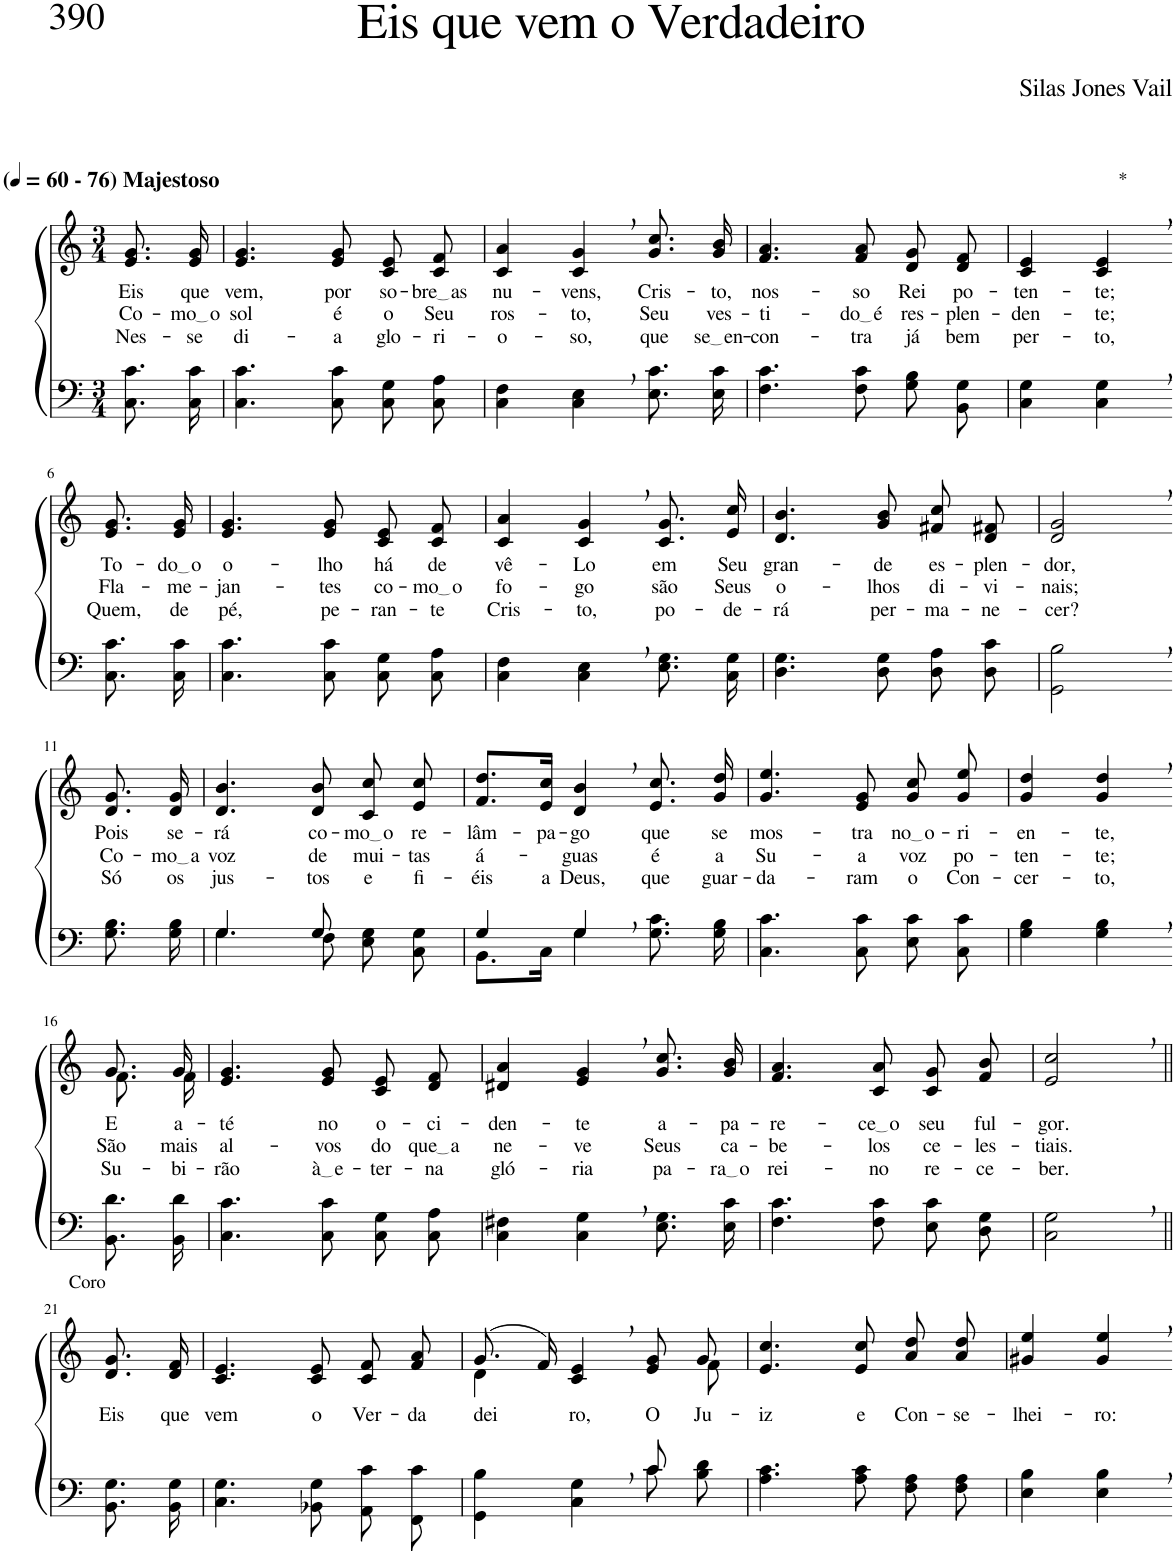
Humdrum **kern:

**kern	**kern	**text	**text	**text
*part2	*part1	*part1	*part1	*part1
*staff2	*staff1	*staff1	*staff1	*staff1
*I"Parte III e IV	*I"Parte I e II	*	*	*
*clefF4	*clefG2	*	*	*
*k[]	*k[]	*	*	*
*M3/4	*M3/4	*	*	*
*MM60	*MM60	*	*	*
=1	=1	=1	=1	=1
!	!LO:TX:a:B:t=(	!	!	!
!	!LO:TX:a:B:t=- 76) Majestoso	!	!	!
!	!	!LO:LY:b	!LO:LY:b	!LO:LY:b
8.C\ 8.c\	8.e/ 8.g/	Eis	Co-	Nes-
!	!	!LO:LY:b	!LO:LY:b	!LO:LY:b
16C\ 16c\	16e/ 16g/	que	mo o	se
=2	=2	=2	=2	=2
!	!	!LO:LY:b	!LO:LY:b	!LO:LY:b
4.C\ 4.c\	4.e/ 4.g/	vem,	sol	-di-
!	!	!LO:LY:b	!LO:LY:b	!LO:LY:b
8C\ 8c\	8e/ 8g/	por	é	-a
!	!	!LO:LY:b	!LO:LY:b	!LO:LY:b
8C\ 8G\	8c/ 8e/	so-	o	glo-
!	!	!LO:LY:b	!LO:LY:b	!LO:LY:b
8C\ 8A\	8c/ 8f/	bre as	Seu	-ri-
=3	=3	=3	=3	=3
!	!	!LO:LY:b	!LO:LY:b	!LO:LY:b
4C\ 4F\	4c/ 4a/	nu-	ros-	-o-
!	!	!LO:LY:b	!LO:LY:b	!LO:LY:b
4C\, 4E\,	4c/, 4g/,	-vens,	-to,	-so,
!	!	!LO:LY:b	!LO:LY:b	!LO:LY:b
8.E\ 8.c\	8.g/ 8.cc/	Cris-	Seu	que
!	!	!LO:LY:b	!LO:LY:b	!LO:LY:b
16E\ 16c\	16g/ 16b/	-to,	ves-	se en
=4	=4	=4	=4	=4
!	!	!LO:LY:b	!LO:LY:b	!LO:LY:b
4.F\ 4.c\	4.f/ 4.a/	nos-	-ti-	-con-
!	!	!LO:LY:b	!LO:LY:b	!LO:LY:b
8F\ 8c\	8f/ 8a/	-so	do é	-tra
!	!	!LO:LY:b	!LO:LY:b	!LO:LY:b
8G\ 8B\	8d/ 8g/	Rei	res-	já
!	!	!LO:LY:b	!LO:LY:b	!LO:LY:b
8BB\ 8G\	8d/ 8f/	po-	-plen-	bem
=5	=5	=5	=5	=5
!	!	!LO:LY:b	!LO:LY:b	!LO:LY:b
4C\ 4G\	4c/ 4e/	-ten-	-den-	per-
!	!LO:TX:a:t=*	!	!	!
!	!	!LO:LY:b	!LO:LY:b	!LO:LY:b
4C\, 4G\,	4c/, 4e/,	-te;	-te;	-to,
!!LO:LB:g=z
=6-	=6-	=6-	=6-	=6-
!	!	!LO:LY:b	!LO:LY:b	!LO:LY:b
8.C\ 8.c\	8.e/ 8.g/	To-	Fla-	Quem,
!	!	!LO:LY:b	!LO:LY:b	!LO:LY:b
16C\ 16c\	16e/ 16g/	do o	-me-	de
=7	=7	=7	=7	=7
!	!	!LO:LY:b	!LO:LY:b	!LO:LY:b
4.C\ 4.c\	4.e/ 4.g/	o-	-jan-	pé,
!	!	!LO:LY:b	!LO:LY:b	!LO:LY:b
8C\ 8c\	8e/ 8g/	-lho	-tes	pe-
!	!	!LO:LY:b	!LO:LY:b	!LO:LY:b
8C\ 8G\	8c/ 8e/	há	co-	-ran-
!	!	!LO:LY:b	!LO:LY:b	!LO:LY:b
8C\ 8A\	8c/ 8f/	de	mo o	-te
=8	=8	=8	=8	=8
!	!	!LO:LY:b	!LO:LY:b	!LO:LY:b
4C\ 4F\	4c/ 4a/	vê-	fo-	Cris-
!	!	!LO:LY:b	!LO:LY:b	!LO:LY:b
4C\, 4E\,	4c/, 4g/,	-Lo	-go	-to,
!	!	!LO:LY:b	!LO:LY:b	!LO:LY:b
8.E\ 8.G\	8.c/ 8.g/	em	são	po-
!	!	!LO:LY:b	!LO:LY:b	!LO:LY:b
16C\ 16G\	16e/ 16cc/	Seu	Seus	-de-
=9	=9	=9	=9	=9
!	!	!LO:LY:b	!LO:LY:b	!LO:LY:b
4.D\ 4.G\	4.d/ 4.b/	gran-	o-	-rá
!	!	!LO:LY:b	!LO:LY:b	!LO:LY:b
8D\ 8G\	8g/ 8b/	-de	-lhos	per-
!	!	!LO:LY:b	!LO:LY:b	!LO:LY:b
8D\ 8A\	8f#X/ 8cc/	es-	di-	-ma-
!	!	!LO:LY:b	!LO:LY:b	!LO:LY:b
8D\ 8c\	8d/ 8f#X/	-plen-	-vi-	-ne-
=10	=10	=10	=10	=10
!	!	!LO:LY:b	!LO:LY:b	!LO:LY:b
2GG\, 2B\,	2d/, 2g/,	-dor,	-nais;	-cer?
!!LO:LB:g=z
=11-	=11-	=11-	=11-	=11-
!	!	!LO:LY:b	!LO:LY:b	!LO:LY:b
8.G\ 8.B\	8.d/ 8.g/	Pois	Co-	Só
!	!	!LO:LY:b	!LO:LY:b	!LO:LY:b
16G\ 16B\	16d/ 16g/	se-	mo a	os
=12	=12	=12	=12	=12
*^	*	*	*	*
!	!	!	!LO:LY:b	!LO:LY:b	!LO:LY:b
4.G/	4.G\	4.d/ 4.b/	-rá	voz	jus-
!	!	!	!LO:LY:b	!LO:LY:b	!LO:LY:b
8G/	8F\	8d/ 8b/	co-	de	-tos
!	!	!	!LO:LY:b	!LO:LY:b	!LO:LY:b
4ryy	8E\ 8G\	8c/ 8cc/	mo o	mui-	e
!	!	!	!LO:LY:b	!LO:LY:b	!LO:LY:b
.	8C\ 8G\	8e/ 8cc/	re-	-tas	fi-
=13	=13	=13	=13	=13	=13
!	!	!	!LO:LY:b	!LO:LY:b	!LO:LY:b
4G/	8.BB\L	8.f/ 8.dd/L	-lâm-	á-	-éis
!	!	!	!LO:LY:b	!	!LO:LY:b
.	16C\Jk	16e/ 16cc/Jk	-pa-	.	a
!	!	!	!LO:LY:b	!LO:LY:b	!LO:LY:b
4G,/	4G\	4d/, 4b/,	-go	-guas	Deus,
!	!	!	!LO:LY:b	!LO:LY:b	!LO:LY:b
4ryy	8.G\ 8.c\	8.e/ 8.cc/	que	é	que
!	!	!	!LO:LY:b	!LO:LY:b	!LO:LY:b
.	16G\ 16B\	16g/ 16dd/	se	a	guar-
=14	=14	=14	=14	=14	=14
!	!	!	!LO:LY:b	!LO:LY:b	!LO:LY:b
*v	*v	*	*	*	*
4.C\ 4.c\	4.g/ 4.ee/	mos-	Su-	-da-
!	!	!LO:LY:b	!LO:LY:b	!LO:LY:b
8C\ 8c\	8e/ 8g/	-tra	-a	-ram
!	!	!LO:LY:b	!LO:LY:b	!LO:LY:b
8E\ 8c\	8g/ 8cc/	no o	voz	o
!	!	!LO:LY:b	!LO:LY:b	!LO:LY:b
8C\ 8c\	8g/ 8ee/	-ri-	po-	Con-
=15	=15	=15	=15	=15
!	!	!LO:LY:b	!LO:LY:b	!LO:LY:b
4G\ 4B\	4g/ 4dd/	-en-	-ten-	-cer-
!	!	!LO:LY:b	!LO:LY:b	!LO:LY:b
4G\, 4B\,	4g/, 4dd/,	-te,	-te;	-to,
!!LO:LB:g=z
=16-	=16-	=16-	=16-	=16-
*	*^	*	*	*
!	!	!	!LO:LY:b	!LO:LY:b	!LO:LY:b
8.BB\ 8.d\	8.g/	8.f\	E	São	Su-
!	!	!	!LO:LY:b	!LO:LY:b	!LO:LY:b
16BB\ 16d\	16g/	16f\	a-	mais	-bi-
=17	=17	=17	=17	=17	=17
!	!	!	!LO:LY:b	!LO:LY:b	!LO:LY:b
*	*v	*v	*	*	*
4.C\ 4.c\	4.e/ 4.g/	-té	al-	-rão
!	!	!LO:LY:b	!LO:LY:b	!LO:LY:b
8C\ 8c\	8e/ 8g/	no	-vos	à e
!	!	!LO:LY:b	!LO:LY:b	!LO:LY:b
8C\ 8G\	8c/ 8e/	o-	do	-ter-
!	!	!LO:LY:b	!LO:LY:b	!LO:LY:b
8C\ 8A\	8d/ 8f/	-ci-	que a	-na
=18	=18	=18	=18	=18
!	!	!LO:LY:b	!LO:LY:b	!LO:LY:b
4C\ 4F#X\	4d#X/ 4a/	-den-	ne-	gló-
!	!	!LO:LY:b	!LO:LY:b	!LO:LY:b
4C\, 4G\,	4e/, 4g/,	-te	-ve	-ria
!	!	!LO:LY:b	!LO:LY:b	!LO:LY:b
8.E\ 8.G\	8.g/ 8.cc/	a-	Seus	pa-
!	!	!LO:LY:b	!LO:LY:b	!LO:LY:b
16E\ 16c\	16g/ 16b/	-pa-	ca-	ra o
=19	=19	=19	=19	=19
!	!	!LO:LY:b	!LO:LY:b	!LO:LY:b
4.F\ 4.c\	4.f/ 4.a/	-re-	-be-	rei-
!	!	!LO:LY:b	!LO:LY:b	!LO:LY:b
8F\ 8c\	8c/ 8a/	ce o	-los	-no
!	!	!LO:LY:b	!LO:LY:b	!LO:LY:b
8E\ 8c\	8c/ 8g/	seu	ce-	re-
!	!	!LO:LY:b	!LO:LY:b	!LO:LY:b
8D\ 8G\	8f/ 8b/	ful-	-les-	-ce-
=20	=20	=20	=20	=20
!	!	!LO:LY:b	!LO:LY:b	!LO:LY:b
2C\, 2G\,	2e/, 2cc/,	-gor.	-tiais.	-ber.
!!LO:LB:g=z
=21||	=21||	=21||	=21||	=21||
!	!LO:TX:a:t=Coro	!	!	!
!	!	!LO:LY:b	!	!
8.BB\ 8.G\	8.d/ 8.g/	Eis	.	.
!	!	!LO:LY:b	!	!
16BB\ 16G\	16d/ 16f/	que	.	.
=22	=22	=22	=22	=22
!	!	!LO:LY:b	!	!
4.C\ 4.G\	4.c/ 4.e/	vem	.	.
!	!	!LO:LY:b	!	!
8BB-X\ 8G\	8c/ 8e/	o	.	.
!	!	!LO:LY:b	!	!
8AA\ 8c\	8c/ 8f/	Ver-	.	.
!	!	!LO:LY:b	!	!
8FF\ 8c\	8f/ 8a/	-da-	.	.
=23	=23	=23	=23	=23
*^	*^	*	*	*
!	!	!	!	!LO:LY:b	!	!
2ryy	4GG\ 4B\	(8.g/	4d\	-dei-	.	.
.	.	16f/)	.	.	.	.
!	!	!	!	!LO:LY:b	!	!
.	4C\ 4G\	4c/, 4e/,	4.ryy	-ro,	.	.
!	!	!	!	!LO:LY:b	!	!
8c/	8c\	8e/ 8g/	.	O	.	.
!	!	!	!	!LO:LY:b	!	!
8ryy	8B\ 8d\	8g/	8f\	Ju-	.	.
=24	=24	=24	=24	=24	=24	=24
!	!	!	!	!LO:LY:b	!	!
*v	*v	*	*	*	*	*
*	*v	*v	*	*	*
4.A\ 4.c\	4.e/ 4.cc/	-iz	.	.
!	!	!LO:LY:b	!	!
8A\ 8c\	8e/ 8cc/	e	.	.
!	!	!LO:LY:b	!	!
8F\ 8A\	8a/ 8dd/	Con-	.	.
!	!	!LO:LY:b	!	!
8F\ 8A\	8a/ 8dd/	-se-	.	.
=25	=25	=25	=25	=25
!	!	!LO:LY:b	!	!
4E\ 4B\	4g#X/ 4ee/	-lhei-	.	.
!	!	!LO:LY:b	!	!
4E\, 4B\,	4g#/, 4ee/,	-ro:	.	.
=-	=-	=-	=-	=-
*-	*-	*-	*-	*-
